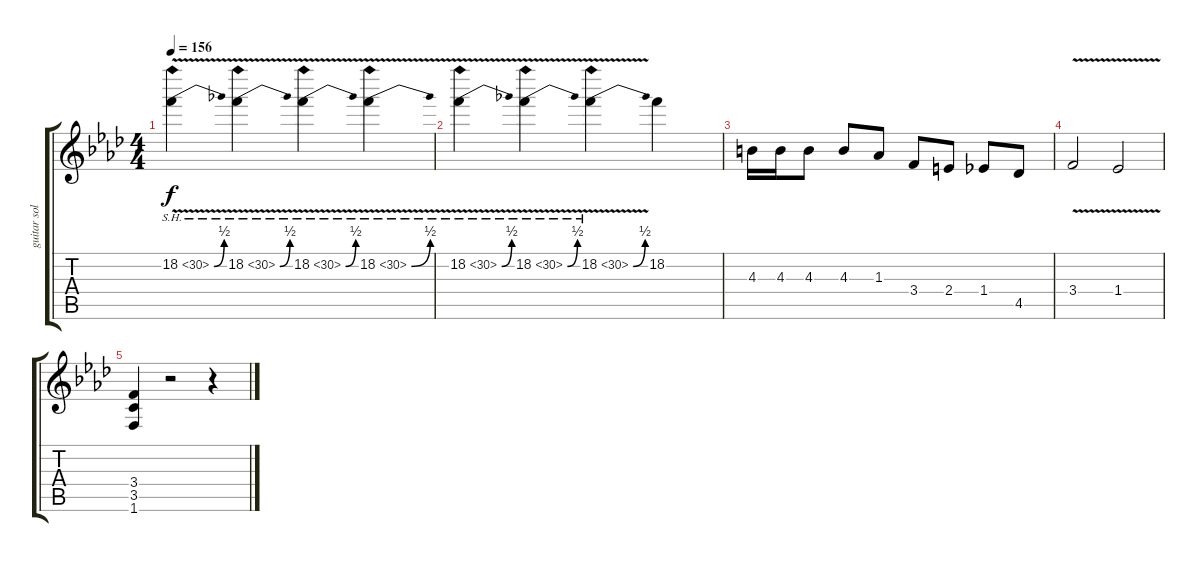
\track ("guitar solo" "guitar sol") {instrument distortionguitar}
\staff {score tabs}
\tuning (E4 B3 G3 D3 A2 E2) {hide}
\ts (4 4)
\tempo 156
\clef g2
\ks ab
18.2{be (bend 0 0 60 2) sh 12 v}.4{dy f} 18.2{be (bend 0 0 60 2) sh 12 v}.4 18.2{be (bend 0 0 60 2) sh 12 v}.4 18.2{be (bend 0 0 60 2) sh 12 v}.4 |
18.2{be (bend 0 0 60 2) sh 12 v}.4 18.2{be (bend 0 0 60 2) sh 12 v}.4 18.2{be (bend 0 0 60 2) sh 12 v}.4 18.2.4 |
4.3.16{volume 14} 4.3.16 4.3.8 4.3.8 1.3.8 3.4.8 2.4.8 1.4.8 4.5.8 |
3.4{v}.2 1.4{v}.2 |
(3.4 3.5 1.6).4 r.2 r.4
